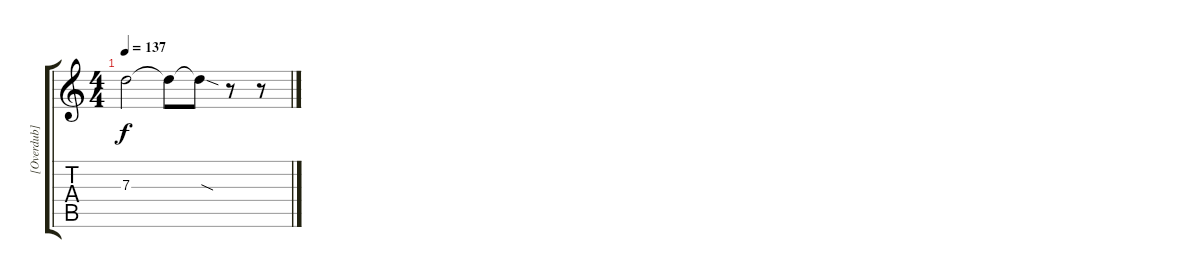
\track ("[Overdub]" "[Overdub]") {instrument distortionguitar}
\staff {score tabs}
\tuning (E4 B3 G3 D3 A2 E2) {hide}
\ts (4 4)
\tempo 137
\clef g2
\ks c
7.3{t}.2{dy f} 7.3{t}.8 7.3{sod t}.8 r.8 r.8
